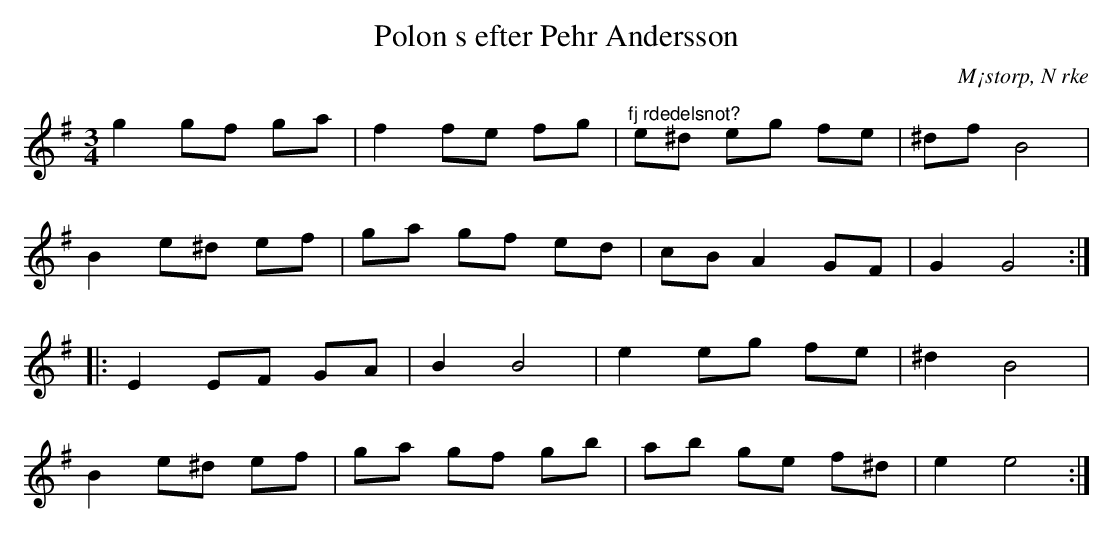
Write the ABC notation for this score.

X:1
T:Polon s efter Pehr Andersson
O:M¡storp, N rke
M:3/4
L:1/8
K:Em
g2 gf ga | f2 fe fg | "^fj rdedelsnot?"e^d eg fe | ^df B4 |
B2 e^d ef | ga gf ed | cB A2 GF | G2 G4 ::
E2 EF GA | B2 B4 | e2 eg fe | ^d2 B4 |
B2 e^d ef | ga gf gb | ab ge f^d | e2 e4 :|
